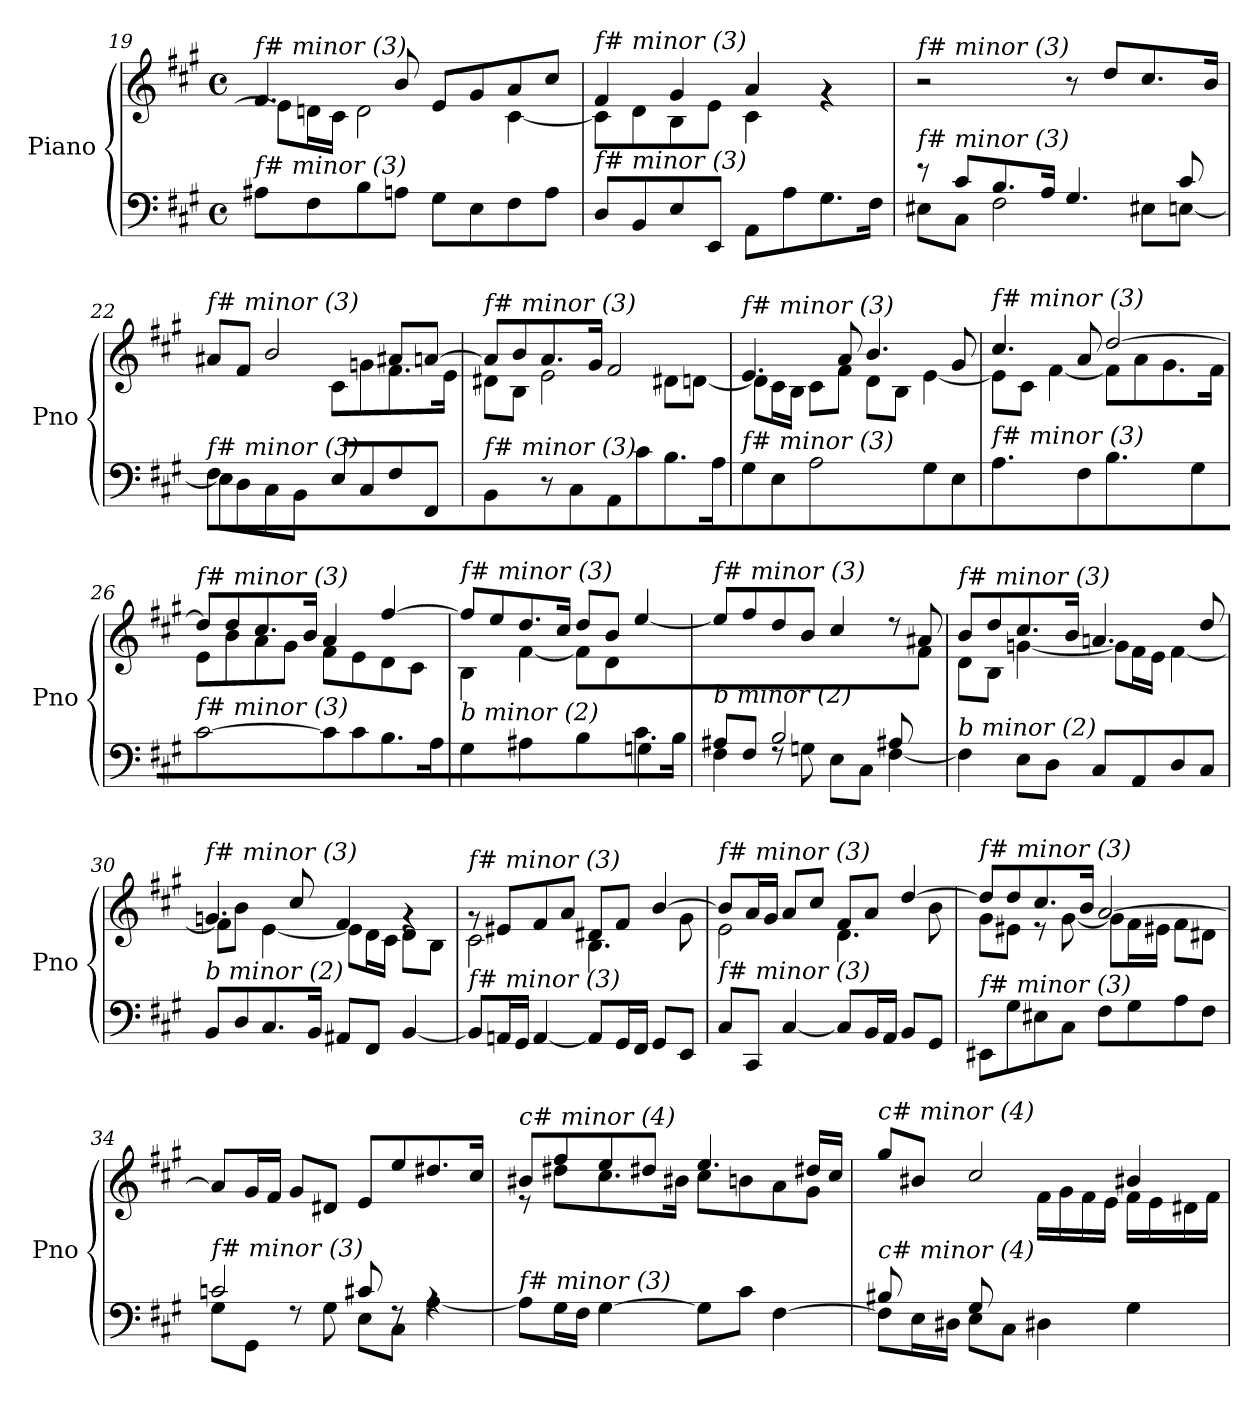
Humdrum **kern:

**kern	**kern
*part1	*part1
*staff2	*staff1
*I"Piano	*
*I'Pno	*
*clefF4	*clefG2
*k[f#c#g#]	*k[f#c#g#]
*M4/4	*M4/4
*met(c)	*met(c)
=19	=19
*	*^
!	!LO:TX:i:t=f# minor (3)	!
!LO:TX:i:t=f# minor (3)	!	!
8A#X\L	4.f#/	8e\L]
8F#\	.	16dn\L
.	.	16c#\JJ
8B\	.	2d\
8An\J	8b/	.
8G#\L	8e/L	.
8E\	8g#/	.
8F#\	8a/	[4c#\
8A\J	8cc#/J	.
=20	=20	=20
!	!LO:TX:i:t=f# minor (3)	!
!LO:TX:i:t=f# minor (3)	!	!
8D/L	4f#/	8c#\L]
8BB/	.	8d\
8E/	4g#/	8B\
8EE/J	.	8e\J
8AA\L	4a/	4c#\
8A\	.	.
8.G#\	4rg	4rg
16F#\Jk	.	.
*	*v	*v
=21	=21
*^	*
!	!	!LO:TX:i:t=f# minor (3)
!LO:TX:i:t=f# minor (3)	!	!
8r	8E#X\L	2r
8c#/L	8C#\J	.
8.B/	2F#\	.
16A/Jk	.	.
4.G#/	.	8r
.	.	8dd/L
.	8E#X\L	8.cc#/
8c#/	[8En\J	.
.	.	16b/Jk
!!LO:PB:g=z
=22	=22	=22
*	*	*^
!	!	!LO:TX:i:t=f# minor (3)	!
!LO:TX:i:t=f# minor (3)	!	!	!
8F#/L	8E\L]	8a#X/L	8ryy
2..ryy	8D\	8f#/J	8f#\
.	8C#\	2b/	8.e\
.	8BB\J	.	.
.	.	.	16d\Jk
.	8E/L	.	8c#\L
.	8C#/	.	8gn\
.	8F#/	8a#X/L	8.f#\
.	8FF#/J	[8an/J	.
.	.	.	16e\Jk
*v	*v	*	*
=23	=23	=23
!	!LO:TX:i:t=f# minor (3)	!
!LO:TX:i:t=f# minor (3)	!	!
4BB/	8a/L]	8d#X\L
.	8b/	8B\J
8r	8.a/	2e\
8C#/	.	.
.	16g#/Jk	.
8AA\L	2f#/	.
8c#\	.	.
8.B\	.	8d#X\L
.	.	[8dn\J
16A\Jk	.	.
=24	=24	=24
!	!LO:TX:i:t=f# minor (3)	!
!LO:TX:i:t=f# minor (3)	!	!
8G#\L	4.e/	8d\L]
8E\J	.	16c#\L
.	.	16B\JJ
2A\	.	8c#\L
.	8a/	8f#\J
.	4.b/	8d\L
.	.	8B\J
8G#\L	.	[4e\
8E\J	8g#/	.
=25	=25	=25
!	!LO:TX:i:t=f# minor (3)	!
!LO:TX:i:t=f# minor (3)	!	!
4.A\	4.cc#/	8e\L]
.	.	8c#\J
.	.	[4f#\
8F#\	8a/	.
4.B\	[2dd/	8f#\L]
.	.	8a\
.	.	8.g#\
8G#\	.	.
.	.	16f#\Jk
!!LO:LB:g=z	!!
=26	=26	=26
!	!LO:TX:i:t=f# minor (3)	!
!LO:TX:i:t=f# minor (3)	!	!
[2c#\	8dd/L]	8e\L
.	8dd/	8b\
.	8.cc#/	8a\
.	.	8g#\J
.	16b/Jk	.
8c#\L]	4a/	8f#\L
8c#\	.	8e\
8.B\	[4ff#/	8d\
.	.	8c#\J
16A\Jk	.	.
=27	=27	=27
*^	*	*
!	!	!LO:TX:i:t=f# minor (3)	!
!LO:TX:i:t=b minor (2)	!	!	!
2.ryy	4G#\	8ff#/L]	4B\
.	.	8ee/	.
.	4A#X\	8.dd/	[4f#\
.	.	16cc#/Jk	.
.	4B\	8dd/L	8f#\L]
.	.	8b/J	8d\
8.c#/	4Gn\	[4ee/	4ryy
16B/Jk	.	.	.
=28	=28	=28	=28
!	!	!LO:TX:i:t=f# minor (3)	!
!LO:TX:i:t=b minor (2)	!	!	!
8A#X/L	4F#\	8ee/L]	2..ryy
8F#/J	.	8ff#/	.
2B/	8rF	8dd/	.
.	8Gn\	8b/J	.
.	8E\L	4cc#/	.
.	8C#\J	.	.
8A#X/L	[4F#\	8rdd	.
8ryy	.	8a#X/	8f#\J
*v	*v	*	*
=29	=29	=29
!	!LO:TX:i:t=f# minor (3)	!
!LO:TX:i:t=b minor (2)	!	!
4F#\]	8b/L	8d\L
.	8dd/	8B\J
8E\L	8.cc#/	[4gn\
8D\J	.	.
.	16b/Jk	.
8C#/L	4.an/	8g\L]
8AA/	.	16f#\L
.	.	16e\JJ
8D/	.	[4f#\
8C#/J	8dd/	.
!!LO:LB:g=z	!!
=30	=30	=30
!	!LO:TX:i:t=f# minor (3)	!
!LO:TX:i:t=b minor (2)	!	!
8BB/L	4.gn/	8f#\L]
8D/	.	8b\J
8.C#/	.	[4e\
.	8cc#/	.
16BB/Jk	.	.
8AA#X/L	4f#/	8e\L]
8FF#/J	.	16d\L
.	.	16c#\JJ
[4BB/	4rg	8d\L
.	.	8B\J
=31	=31	=31
!	!LO:TX:i:t=f# minor (3)	!
!LO:TX:i:t=f# minor (3)	!	!
8BB/L]	8rg	2c#\
16AAn/L	8e#X/L	.
16GG#/JJ	.	.
[4AA/	8f#/	.
.	8a/J	.
8AA/L]	8d#X/L	4.B\
16GG#/L	8f#/J	.
16FF#/JJ	.	.
8GG#/L	[4b/	.
8EE/J	.	8g#\
=32	=32	=32
!	!LO:TX:i:t=f# minor (3)	!
!LO:TX:i:t=f# minor (3)	!	!
8C#/L	8b/L]	2e\
8CC#/J	16a/L	.
.	16g#/JJ	.
[4C#/	8a/L	.
.	8cc#/J	.
8C#/L]	8f#/L	4.d\
16BB/L	8a/J	.
16AA/JJ	.	.
8BB/L	[4dd/	.
8GG#/J	.	8b\
=33	=33	=33
!	!LO:TX:i:t=f# minor (3)	!
!LO:TX:i:t=f# minor (3)	!	!
8EE#X/L	8dd/L]	8g#\L
8G#\	8dd/	8e#X\J
8E#X\	8.cc#/	8r
8C#\J	.	[8g#\
.	16b/Jk	.
8F#\L	[2a/	8g#\L]
8G#\	.	16f#\L
.	.	16e#X\JJ
8A\	.	8f#\L
8F#\J	.	8d#X\J
!!LO:LB:g=z
=34	=34	=34
*^	*	*
!	!	!LO:TX:i:t=f# minor (3)	!
!LO:TX:i:t=f# minor (3)	!	!	!
*	*	*v	*v
2cni/	8G#\L	8a/L]
.	8GG#\J	16g#/L
.	.	16f#/JJ
.	8rF	8g#/L
.	8G#\	8d#X/J
8c#/	8E\L	8e/L
8rF	8C#\J	8ee/
4rA	[4A\	8.dd#X/
.	.	16cc#/Jk
*v	*v	*
=35	=35
*	*^
!	!LO:TX:i:t=c# minor (4)	!
!LO:TX:i:t=f# minor (3)	!	!
8A\L]	8b#X/L	8r
16G#\L	8ff#/	8dd#X\L
16F#\JJ	.	.
[4G#\	8ee/	8.cc#\
.	8dd#X/J	.
.	.	16b#X\Jk
8G#\L]	4.ee/	8cc#\L
8c#\J	.	8bn\
[4F#\	.	8a\
.	16dd#X/LL	8g#\J
.	16cc#/JJ	.
=36	=36	=36
*^	*	*
!	!	!LO:TX:i:t=c# minor (4)	!
!LO:TX:i:t=c# minor (4)	!	!	!
8B#X/L	8F#\L]	8gg#/L	8ryy
8ryy	16E\L	8b#X/J	8d#X\
.	16D#X\JJ	.	.
8G#/	8E\L	2cc#/	8ryy
2ryy	8C#\J	.	8g#\J
.	4D#X\	.	16f#\LL
.	.	.	16g#\
.	.	.	16f#\
.	.	.	16e\JJ
.	4G#\	4b#X/	16f#\LL
.	.	.	16e\
8ryy	.	.	16d#X\
.	.	.	16f#\JJ
*v	*v	*	*
*	*v	*v
=	=
*-	*-
